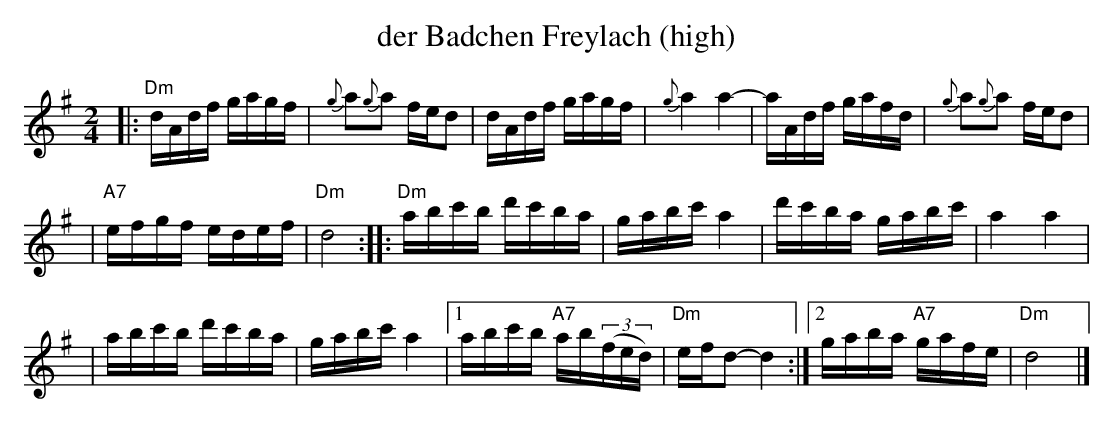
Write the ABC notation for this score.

X:1
T: der Badchen Freylach (high)
M: 2/4
L: 1/16
K: Ddor^g	% D misheberach
|: "Dm"dAdf gagf | {g}a2{g}a2 fed2 \
| dAdf gagf | {g}a4 a4- \
| aAdf gafd | {g}a2{g}a2 fed2 |
| "A7"efgf edef | "Dm"d8 \
:: "Dm"abc'b d'c'ba | gabc' a4 \
| d'c'ba gabc' | a4 a4 |
| abc'b d'c'ba | gabc' a4 \
|1 abc'b "A7"ab((3fed) | "Dm"efd2- d4 \
:|2 gaba "A7"gafe | "Dm"d8 |]
